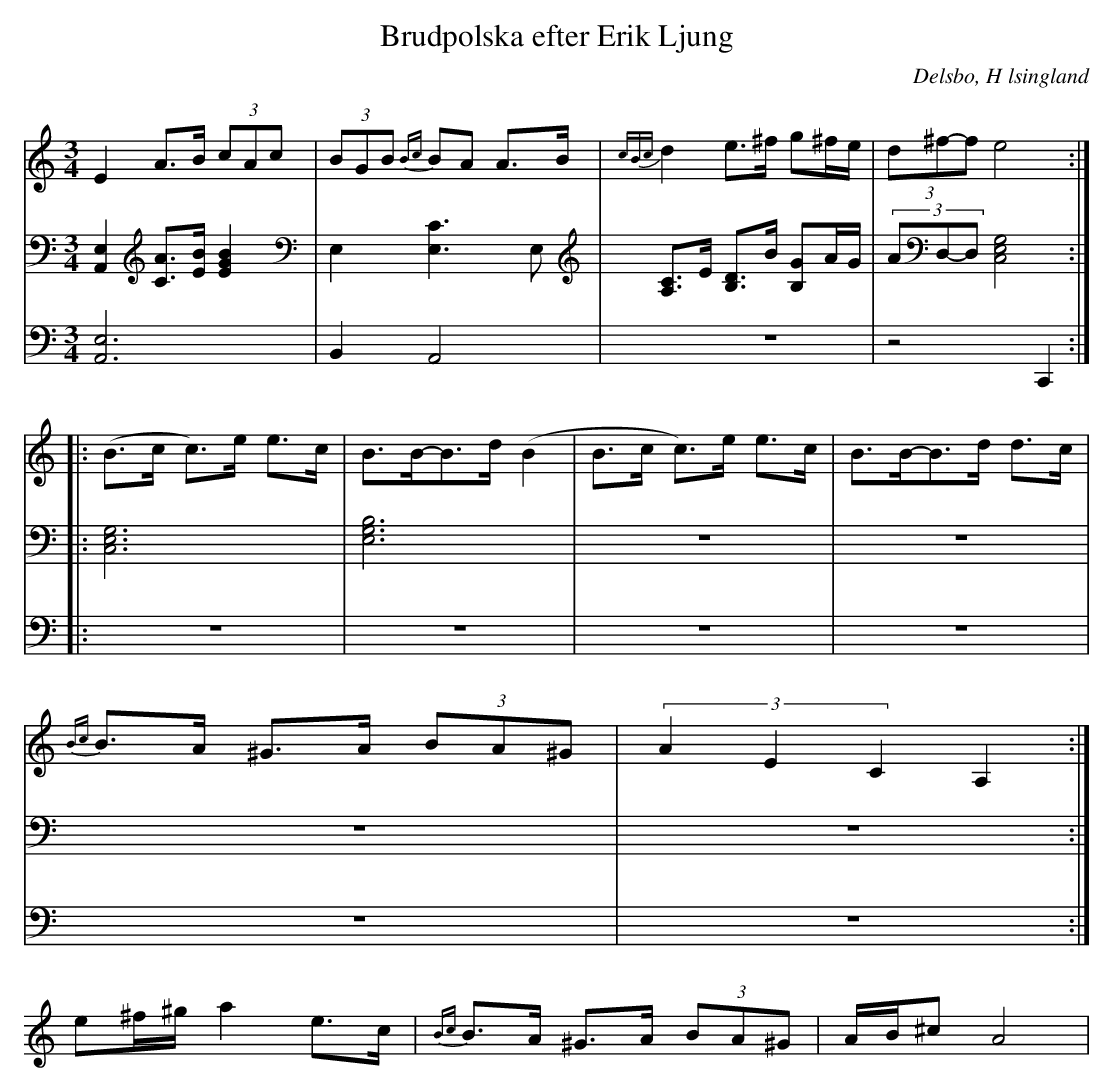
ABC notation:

X:1
T: Brudpolska efter Erik Ljung
Q: 105
O: Delsbo, H lsingland
M: 3/4
L: 1/8
K: Am
V:1
V:2
V:3 Merge
V:1
E2 A>B (3cAc| (3BGB {Bc}BA A>B|{cBc}d2 e>^f g^f/e/|(3d^f-f e4 :|
|:(B>c c)>e e>c|B>B-B>d (B2|B>c c)>e e>c|B>B-B>d d>c|
{Bc}B>A ^G>A (3BA^G|(3A2E2C2 A,2:|
e^f/^g/ a2 e>c|{Bc}B>A ^G>A (3BA^G|A/B/^c A4|
V:2
[A,,2E,2] [AC]>[BE] [B2E2G2]|E,2 [C3E,3]E,|[A,C]>E [B,D]>B [B,G]A/G/|(3AD,-D, [E,4G,4C,4]:|
|:[E,6G,6C,6]|[E,6G,6B,6]|z6|z6|
z6|z6:|
V:3
[A,,6E,6]|B,,2 A,,4|z6|z4 C,,2:|
|:z6|z6|z6|z6|
z6|z6:|
